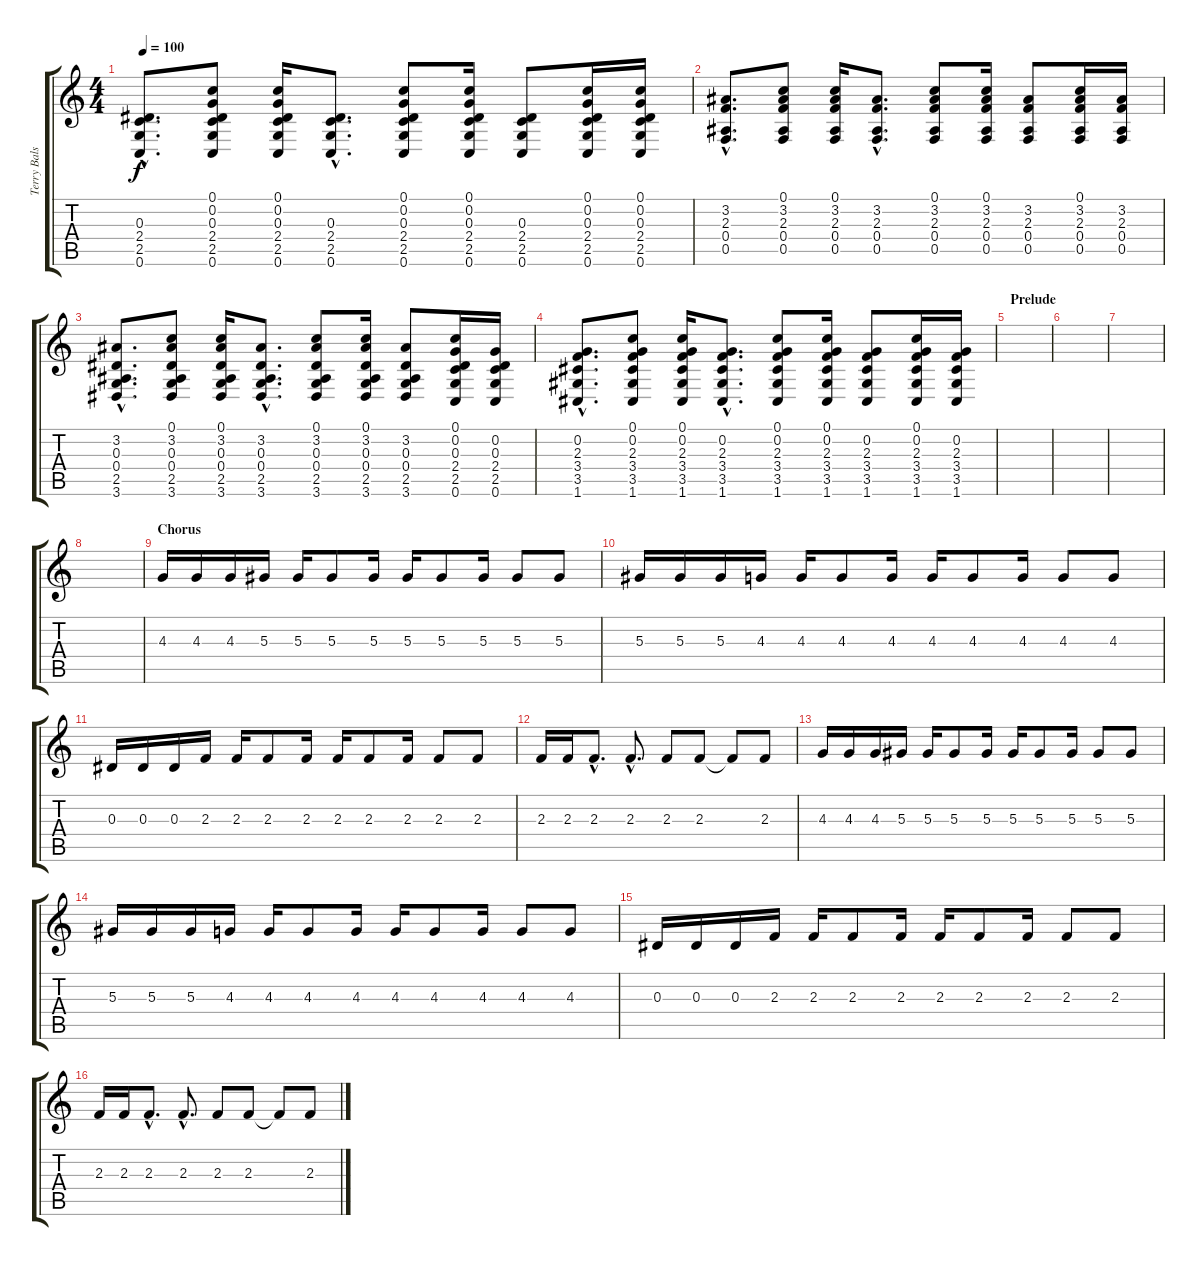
\track ("Terry Balsamo (Guitar Chorus)" "Terry Bals") {instrument electricguitarjazz}
\staff {score tabs}
\tuning (C4 G3 Eb3 Bb2 F2 C2) {hide}
\ts (4 4)
\tempo 100
\clef g2
\ks c
(0.3{hac} 2.4{hac} 2.5{hac} 0.6{hac}).8{d dy f volume 11 instrument acousticguitarsteel} (0.1 0.2 0.3 2.4 2.5 0.6).8 (0.1 0.2 0.3 2.4 2.5 0.6).16 (0.3{hac} 2.4{hac} 2.5{hac} 0.6{hac}).8{d} (0.1 0.2 0.3 2.4 2.5 0.6).8 (0.1 0.2 0.3 2.4 2.5 0.6).16 (0.3 2.4 2.5 0.6).8 (0.1 0.2 0.3 2.4 2.5 0.6).16 (0.1 0.2 0.3 2.4 2.5 0.6).16 |
(3.2{hac} 2.3{hac} 0.4{hac} 0.5{hac}).8{d} (0.1 3.2 2.3 0.4 0.5).8 (0.1 3.2 2.3 0.4 0.5).16 (3.2{hac} 2.3{hac} 0.4{hac} 0.5{hac}).8{d} (0.1 3.2 2.3 0.4 0.5).8 (0.1 3.2 2.3 0.4 0.5).16 (3.2 2.3 0.4 0.5).8 (0.1 3.2 2.3 0.4 0.5).16 (3.2 2.3 0.4 0.5).16 |
(3.2{hac} 0.3{hac} 0.4{hac} 2.5{hac} 3.6{hac}).8{d} (0.1 3.2 0.3 0.4 2.5 3.6).8 (0.1 3.2 0.3 0.4 2.5 3.6).16 (3.2{hac} 0.3{hac} 0.4{hac} 2.5{hac} 3.6{hac}).8{d} (0.1 3.2 0.3 0.4 2.5 3.6).8 (0.1 3.2 0.3 0.4 2.5 3.6).16 (3.2 0.3 0.4 2.5 3.6).8 (0.1 0.2 0.3 2.4 2.5 0.6).16 (0.2 0.3 2.4 2.5 0.6).16 |
(0.2{hac} 2.3{hac} 3.4{hac} 3.5{hac} 1.6{hac}).8{d} (0.1 0.2 2.3 3.4 3.5 1.6).8 (0.1 0.2 2.3 3.4 3.5 1.6).16 (0.2{hac} 2.3{hac} 3.4{hac} 3.5{hac} 1.6{hac}).8{d} (0.1 0.2 2.3 3.4 3.5 1.6).8 (0.1 0.2 2.3 3.4 3.5 1.6).16 (0.2 2.3 3.4 3.5 1.6).8 (0.1 0.2 2.3 3.4 3.5 1.6).16 (0.2 2.3 3.4 3.5 1.6).16 |
\section ("" "Prelude")
|
|
|
|
\section ("" "Chorus")
4.3.16{instrument electricguitarjazz} 4.3.16 4.3.16 5.3.16 5.3.16 5.3.8 5.3.16 5.3.16 5.3.8 5.3.16 5.3.8 5.3.8 |
5.3.16 5.3.16 5.3.16 4.3.16 4.3.16 4.3.8 4.3.16 4.3.16 4.3.8 4.3.16 4.3.8 4.3.8 |
0.3.16 0.3.16 0.3.16 2.3.16 2.3.16 2.3.8 2.3.16 2.3.16 2.3.8 2.3.16 2.3.8 2.3.8 |
2.3.16 2.3.16 2.3{hac}.8{d} 2.3{hac}.8{d} 2.3.8 2.3.8 2.3{t}.8 2.3.8 |
4.3.16 4.3.16 4.3.16 5.3.16 5.3.16 5.3.8 5.3.16 5.3.16 5.3.8 5.3.16 5.3.8 5.3.8 |
5.3.16 5.3.16 5.3.16 4.3.16 4.3.16 4.3.8 4.3.16 4.3.16 4.3.8 4.3.16 4.3.8 4.3.8 |
0.3.16 0.3.16 0.3.16 2.3.16 2.3.16 2.3.8 2.3.16 2.3.16 2.3.8 2.3.16 2.3.8 2.3.8 |
2.3.16 2.3.16 2.3{hac}.8{d} 2.3{hac}.8{d} 2.3.8 2.3.8 2.3{t}.8 2.3.8
